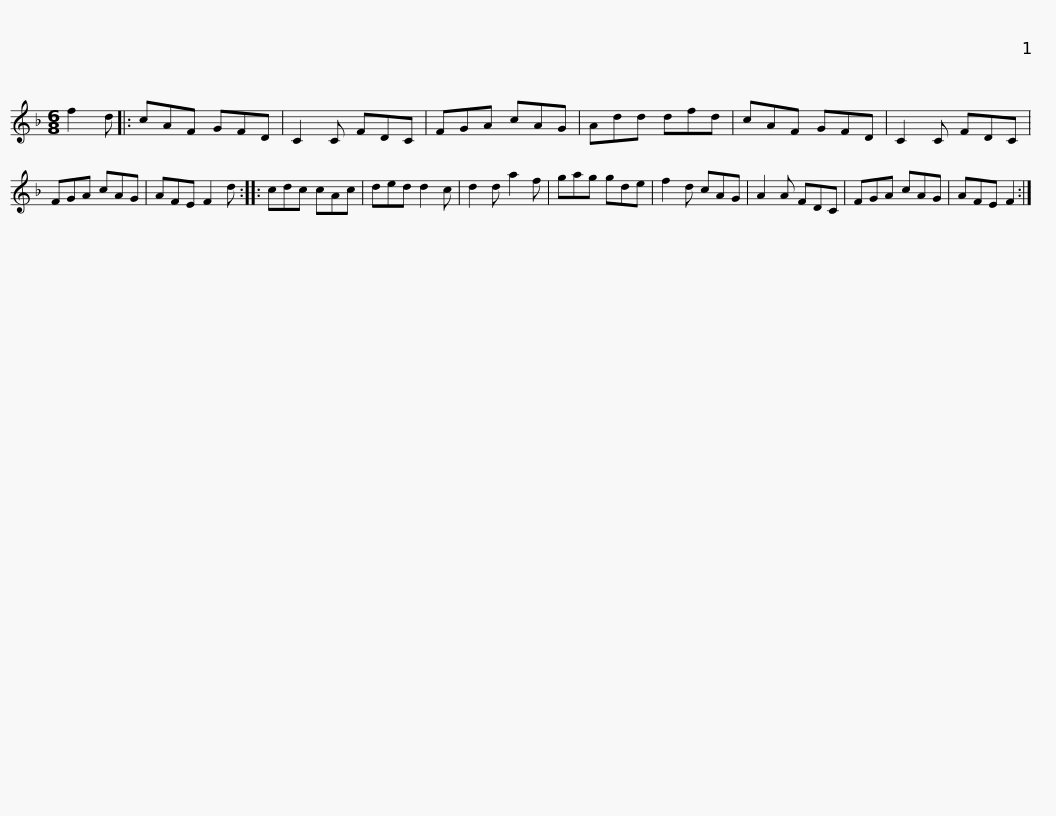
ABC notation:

X:1
L:1/8
M:6/8
I:linebreak $
K:F
V:1 treble
V:1
 f2 d |: cAF GFD | C2 C FDC | FGA cAG | Add dfd |$ %5
 cAF GFD | C2 C FDC | FGA cAG | AFE F2 d ::$ cdc cAc | %10
 ded d2 c | d2 d a2 f | gag gde |$ f2 d cAG | A2 A FDC | %15
 FGA cAG | AFE F2 :| %17
